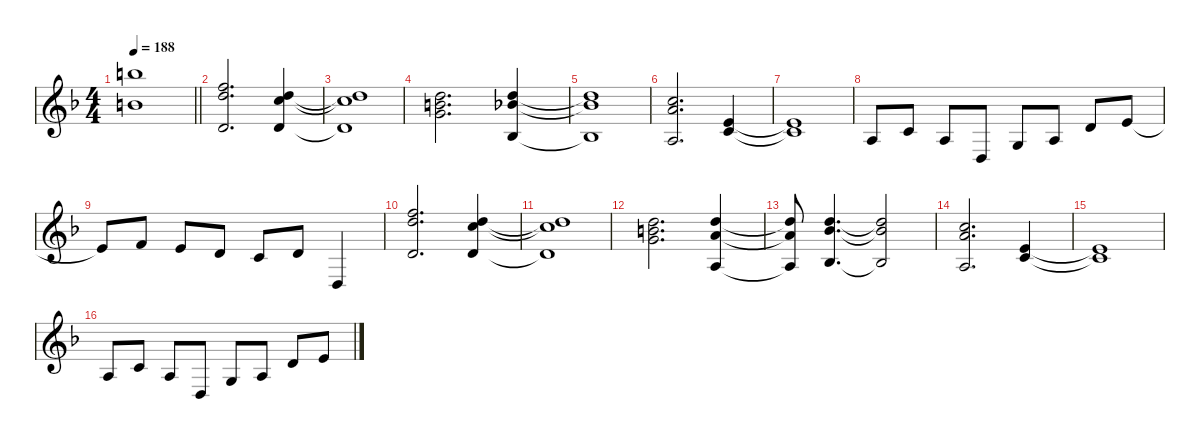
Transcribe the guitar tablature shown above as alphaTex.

\defaultSystemsLayout 4
\hideDynamics
\bracketExtendMode nobrackets
\singleTrackTrackNamePolicy hidden
\multiTrackTrackNamePolicy hidden
\firstSystemTrackNameMode fullname
\firstSystemTrackNameOrientation horizontal
\otherSystemsTrackNameOrientation horizontal
\track ("Piano 2" "Piano 2") {defaultSystemsLayout 8 instrument rockorgan}
\staff {score}
\tuning (E4 A3 F3 D3 A2 D2)
\ts (4 4)
\tempo 188
\clef g2
\barLineRight lightlight
\ks dminor
(19.1{t acc forcenatural} 18.3{t acc forcenatural}).1{dy f beam Down} |
(20.2{acc forcenatural} 21.3{acc forcenatural} 12.4{acc forcenatural}).2{d bd 30 beam Up} (17.2{acc forcenatural} 19.3{acc forcenatural} 12.4{acc forcenatural}).4{bd 30 beam Up} |
(17.2{t acc forcenatural} 19.3{t acc forcenatural} 12.4{t acc forcenatural}).1{beam Up} |
(21.3{acc forcenatural} 21.4{acc forcenatural} 22.5{acc forcenatural}).2{d bd 30 beam Down} (21.3{acc forcenatural} 20.4{acc b} 20.6{acc b}).4{bd 30 beam Up} |
(21.3{t acc forcenatural} 20.4{t acc b} 20.6{t acc b}).1{beam Up} |
(19.3{acc forcenatural} 19.4{acc forcenatural} 12.5{acc forcenatural}).2{d bd 30 beam Up} (14.4{acc forcenatural} 15.5{acc forcenatural}).4{bd 30 beam Up} |
(14.4{t acc forcenatural} 15.5{t acc forcenatural}).1{beam Up} |
19.6{acc forcenatural}.8{beam Up} 22.6{acc forcenatural}.8{beam Up} 12.5{acc forcenatural}.8{beam Up} 12.6{acc forcenatural}.8{beam Up} 17.6{acc forcenatural}.8{beam Up} 19.6{acc forcenatural}.8{beam Up} 17.5{acc forcenatural}.8{beam Up} 19.5{acc forcenatural}.8{beam Up} |
19.5{t acc forcenatural}.8{beam Up} 20.5{acc forcenatural}.8{beam Up} 19.5{acc forcenatural}.8{beam Up} 17.5{acc forcenatural}.8{beam Up} 15.5{acc forcenatural}.8{beam Up} 17.5{acc forcenatural}.8{beam Up} 12.6{acc forcenatural}.4{beam Up} |
(20.2{acc forcenatural} 21.3{acc forcenatural} 12.4{acc forcenatural}).2{d bd 30 beam Up} (17.2{acc forcenatural} 19.3{acc forcenatural} 12.4{acc forcenatural}).4{bd 30 beam Up} |
(17.2{t acc forcenatural} 19.3{t acc forcenatural} 12.4{t acc forcenatural}).1{beam Up} |
(21.3{acc forcenatural} 21.4{acc forcenatural} 22.5{acc forcenatural}).2{d bd 30 beam Down} (21.3{acc forcenatural} 19.4{acc forcenatural} 19.6{acc forcenatural}).4{bd 30 beam Up} |
(21.3{t acc forcenatural} 19.4{t acc forcenatural} 19.6{t acc forcenatural}).8{beam Up} (21.3{acc forcenatural} 20.4{acc b} 20.6{acc b}).4{d beam Up} (21.3{t acc forcenatural} 20.4{t acc b} 20.6{t acc b}).2{beam Up} |
(19.3{acc forcenatural} 19.4{acc forcenatural} 12.5{acc forcenatural}).2{d bd 30 beam Up} (14.4{acc forcenatural} 15.5{acc forcenatural}).4{bd 30 beam Up} |
(14.4{t acc forcenatural} 15.5{t acc forcenatural}).1{beam Up} |
19.6{acc forcenatural}.8{beam Up} 22.6{acc forcenatural}.8{beam Up} 12.5{acc forcenatural}.8{beam Up} 12.6{acc forcenatural}.8{beam Up} 17.6{acc forcenatural}.8{beam Up} 19.6{acc forcenatural}.8{beam Up} 17.5{acc forcenatural}.8{beam Up} 19.5{acc forcenatural}.8{beam Up}
